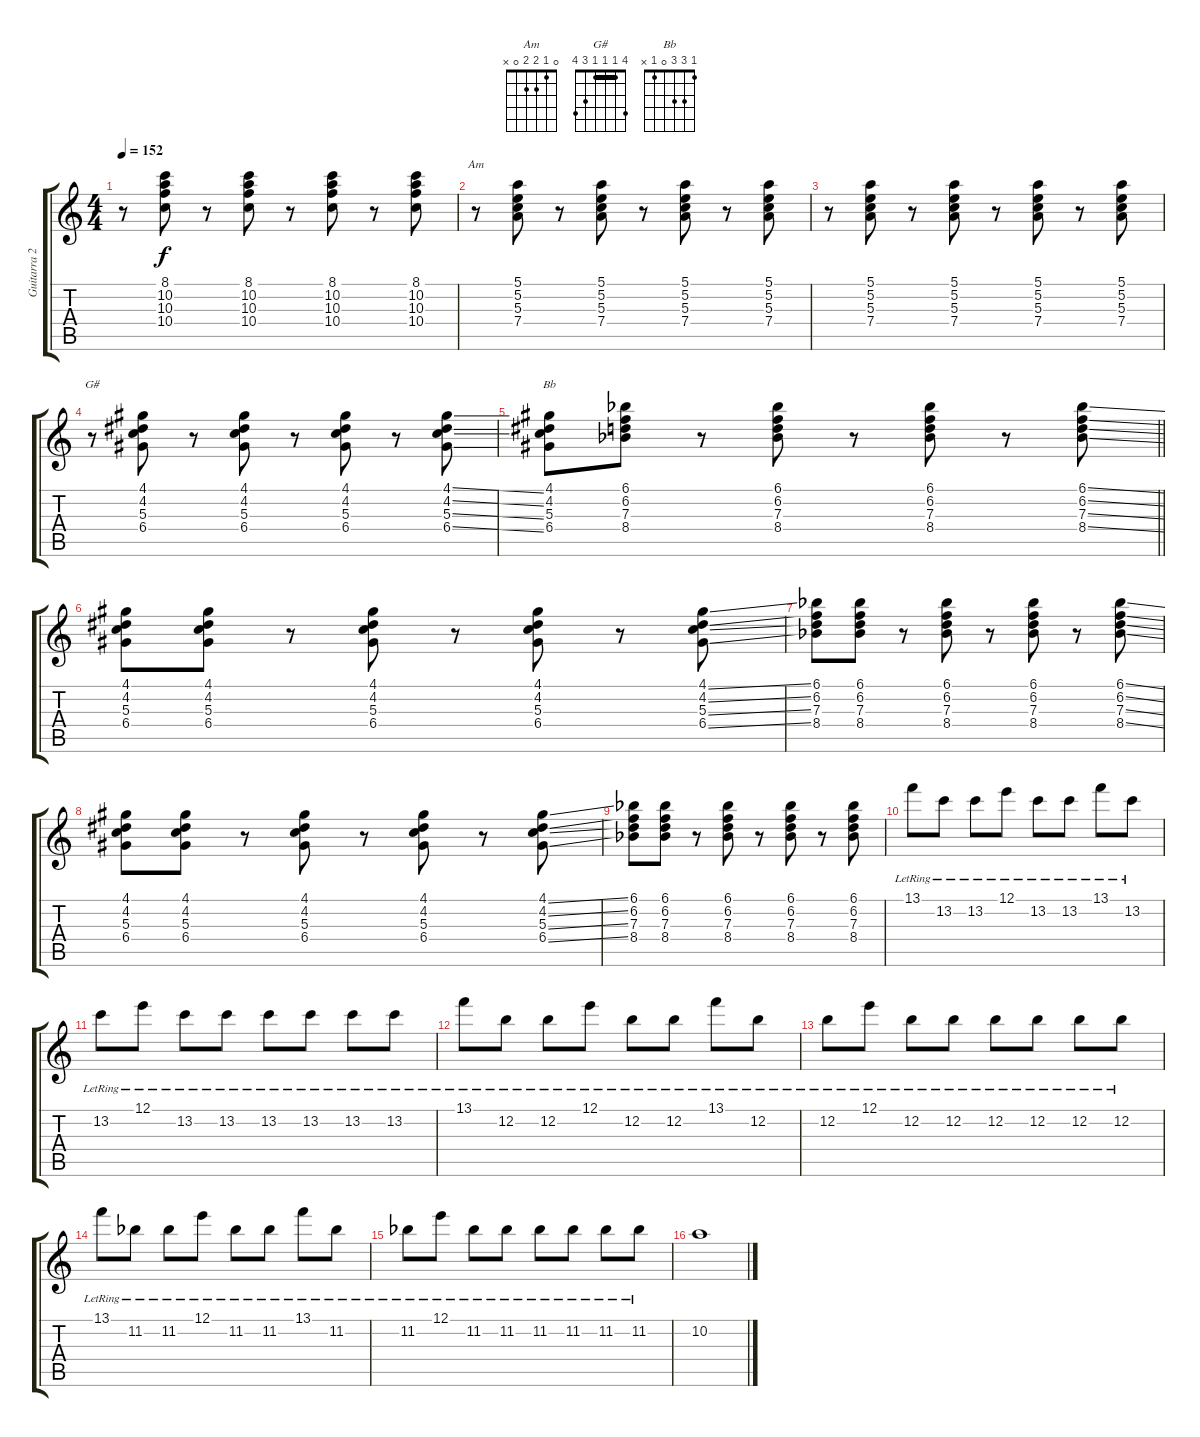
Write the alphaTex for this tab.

\track ("Guitarra 2" "Guitarra 2") {instrument electricguitarclean}
\staff {score tabs}
\tuning (E4 B3 G3 D3 A2 E2) {hide}
\chord ("Am" 0 1 2 2 0 x)
\chord ("G#" 4 1 1 1 3 4) {barre 1}
\chord ("Bb" 1 3 3 0 1 x)
\ts (4 4)
\tempo 152
\clef g2
\ks c
r.8{dy f} (8.1 10.2 10.3 10.4).8 r.8 (8.1 10.2 10.3 10.4).8 r.8 (8.1 10.2 10.3 10.4).8 r.8 (8.1 10.2 10.3 10.4).8 |
r.8{ch "Am"} (5.1 5.2 5.3 7.4).8 r.8 (5.1 5.2 5.3 7.4).8 r.8 (5.1 5.2 5.3 7.4).8 r.8 (5.1 5.2 5.3 7.4).8 |
r.8 (5.1 5.2 5.3 7.4).8 r.8 (5.1 5.2 5.3 7.4).8 r.8 (5.1 5.2 5.3 7.4).8 r.8 (5.1 5.2 5.3 7.4).8 |
r.8{ch "G#"} (4.1 4.2 5.3 6.4).8 r.8 (4.1 4.2 5.3 6.4).8 r.8 (4.1 4.2 5.3 6.4).8 r.8 (4.1{ss} 4.2{ss} 5.3{ss} 6.4{ss}).8 |
\barLineRight lightlight
(4.1 4.2 5.3 6.4).8{ch "Bb"} (6.1{acc b} 6.2 7.3 8.4{acc b}).8 r.8 (6.1{acc b} 6.2 7.3 8.4{acc b}).8 r.8 (6.1{acc b} 6.2 7.3 8.4{acc b}).8 r.8 (6.1{ss acc b} 6.2{ss} 7.3{ss} 8.4{ss acc b}).8 |
(4.1 4.2 5.3 6.4).8 (4.1 4.2 5.3 6.4).8 r.8 (4.1 4.2 5.3 6.4).8 r.8 (4.1 4.2 5.3 6.4).8 r.8 (4.1{ss} 4.2{ss} 5.3{ss} 6.4{ss}).8 |
(6.1{acc b} 6.2 7.3 8.4{acc b}).8 (6.1{acc b} 6.2 7.3 8.4{acc b}).8 r.8 (6.1{acc b} 6.2 7.3 8.4{acc b}).8 r.8 (6.1{acc b} 6.2 7.3 8.4{acc b}).8 r.8 (6.1{ss acc b} 6.2{ss} 7.3{ss} 8.4{ss acc b}).8 |
(4.1 4.2 5.3 6.4).8 (4.1 4.2 5.3 6.4).8 r.8 (4.1 4.2 5.3 6.4).8 r.8 (4.1 4.2 5.3 6.4).8 r.8 (4.1{ss} 4.2{ss} 5.3{ss} 6.4{ss}).8 |
(6.1{acc b} 6.2 7.3 8.4{acc b}).8 (6.1{acc b} 6.2 7.3 8.4{acc b}).8 r.8 (6.1{acc b} 6.2 7.3 8.4{acc b}).8 r.8 (6.1{acc b} 6.2 7.3 8.4{acc b}).8 r.8 (6.1{acc b} 6.2 7.3 8.4{acc b}).8 |
13.1{lr}.8 13.2{lr}.8 13.2{lr}.8 12.1{lr}.8 13.2{lr}.8 13.2{lr}.8 13.1{lr}.8 13.2{lr}.8 |
13.2{lr}.8 12.1{lr}.8 13.2{lr}.8 13.2{lr}.8 13.2{lr}.8 13.2{lr}.8 13.2{lr}.8 13.2{lr}.8 |
13.1{lr}.8 12.2{lr}.8 12.2{lr}.8 12.1{lr}.8 12.2{lr}.8 12.2{lr}.8 13.1{lr}.8 12.2{lr}.8 |
12.2{lr}.8 12.1{lr}.8 12.2{lr}.8 12.2{lr}.8 12.2{lr}.8 12.2{lr}.8 12.2{lr}.8 12.2{lr}.8 |
13.1{lr}.8 11.2{lr acc b}.8 11.2{lr acc b}.8 12.1{lr}.8 11.2{lr acc b}.8 11.2{lr acc b}.8 13.1{lr}.8 11.2{lr acc b}.8 |
11.2{lr acc b}.8 12.1{lr}.8 11.2{lr acc b}.8 11.2{lr acc b}.8 11.2{lr acc b}.8 11.2{lr acc b}.8 11.2{lr acc b}.8 11.2{lr acc b}.8 |
10.2.1
